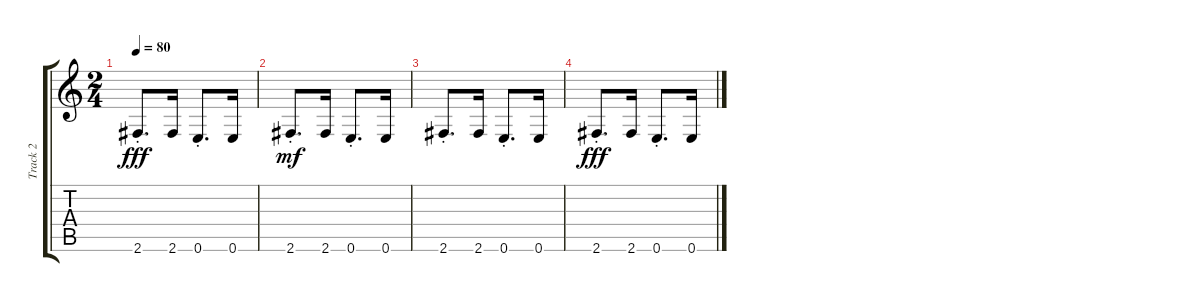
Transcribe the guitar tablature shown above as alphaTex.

\track ("Track 2" "Track 2") {instrument acousticbass}
\staff {score tabs}
\tuning (E4 B3 G3 D3 A2 E2) {hide}
\ts (2 4)
\tempo 80
\clef g2
\ks c
2.6{st}.8{d dy fff} 2.6.16 0.6{st}.8{d} 0.6.16 |
2.6{st}.8{d dy mf} 2.6.16 0.6{st}.8{d} 0.6.16 |
2.6{st}.8{d} 2.6.16 0.6{st}.8{d} 0.6.16 |
2.6{st}.8{d dy fff} 2.6.16 0.6{st}.8{d} 0.6.16
